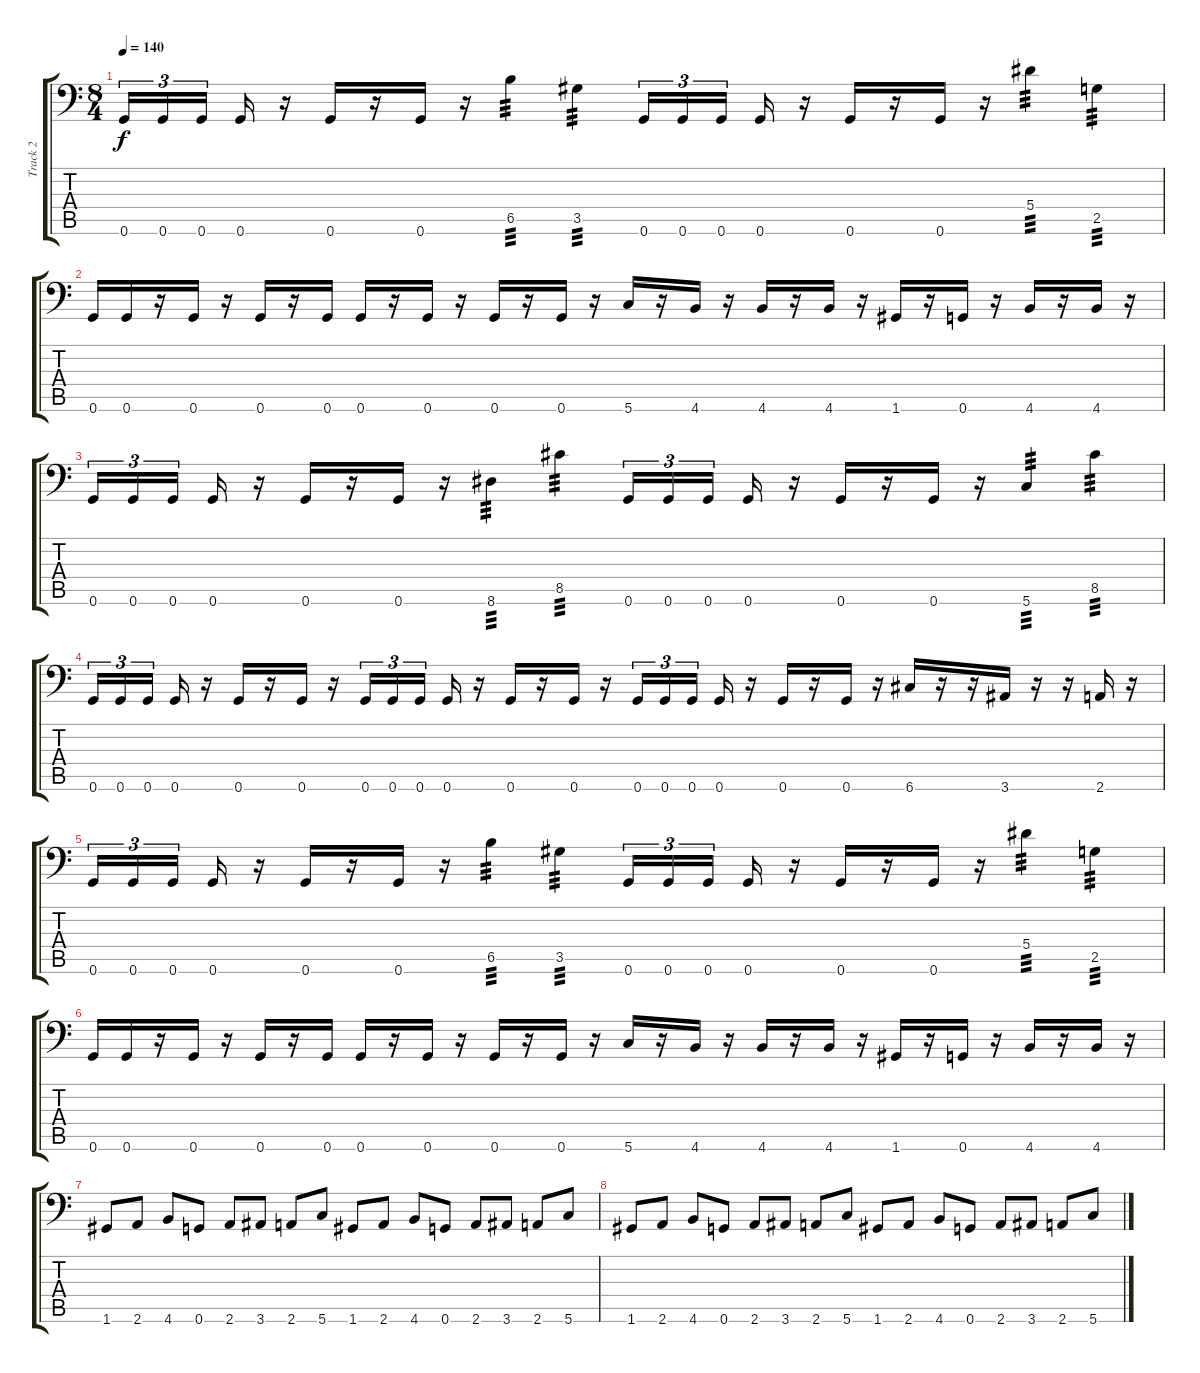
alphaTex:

\track ("Track 2" "Track 2") {instrument distortionguitar}
\staff {score tabs}
\tuning (C4 G3 Eb3 Bb2 F2 G1) {hide}
\ts (8 4)
\tempo 140
\clef f4
\ks c
0.6.16{tu (3 2) dy f} 0.6.16{tu (3 2)} 0.6.16{tu (3 2) beam splitsecondary} 0.6.16 r.16 0.6.16 r.16 0.6.16 r.16 6.5.4{tp 3} 3.5.4{tp 3} 0.6.16{tu (3 2)} 0.6.16{tu (3 2)} 0.6.16{tu (3 2) beam splitsecondary} 0.6.16 r.16 0.6.16 r.16 0.6.16 r.16 5.4.4{tp 3} 2.5.4{tp 3} |
0.6.16 0.6.16 r.16 0.6.16 r.16 0.6.16 r.16 0.6.16 0.6.16 r.16 0.6.16 r.16 0.6.16 r.16 0.6.16 r.16 5.6.16 r.16 4.6.16 r.16 4.6.16 r.16 4.6.16 r.16 1.6.16 r.16 0.6.16 r.16 4.6.16 r.16 4.6.16 r.16 |
0.6.16{tu (3 2)} 0.6.16{tu (3 2)} 0.6.16{tu (3 2) beam splitsecondary} 0.6.16 r.16 0.6.16 r.16 0.6.16 r.16 8.6.4{tp 3} 8.5.4{tp 3} 0.6.16{tu (3 2)} 0.6.16{tu (3 2)} 0.6.16{tu (3 2) beam splitsecondary} 0.6.16 r.16 0.6.16 r.16 0.6.16 r.16 5.6.4{tp 3} 8.5.4{tp 3} |
0.6.16{tu (3 2)} 0.6.16{tu (3 2)} 0.6.16{tu (3 2) beam splitsecondary} 0.6.16 r.16 0.6.16 r.16 0.6.16 r.16 0.6.16{tu (3 2)} 0.6.16{tu (3 2)} 0.6.16{tu (3 2) beam splitsecondary} 0.6.16 r.16 0.6.16 r.16 0.6.16 r.16 0.6.16{tu (3 2)} 0.6.16{tu (3 2)} 0.6.16{tu (3 2) beam splitsecondary} 0.6.16 r.16 0.6.16 r.16 0.6.16 r.16 6.6.16 r.16 r.16 3.6.16 r.16 r.16 2.6.16 r.16 |
0.6.16{tu (3 2)} 0.6.16{tu (3 2)} 0.6.16{tu (3 2) beam splitsecondary} 0.6.16 r.16 0.6.16 r.16 0.6.16 r.16 6.5.4{tp 3} 3.5.4{tp 3} 0.6.16{tu (3 2)} 0.6.16{tu (3 2)} 0.6.16{tu (3 2) beam splitsecondary} 0.6.16 r.16 0.6.16 r.16 0.6.16 r.16 5.4.4{tp 3} 2.5.4{tp 3} |
0.6.16 0.6.16 r.16 0.6.16 r.16 0.6.16 r.16 0.6.16 0.6.16 r.16 0.6.16 r.16 0.6.16 r.16 0.6.16 r.16 5.6.16 r.16 4.6.16 r.16 4.6.16 r.16 4.6.16 r.16 1.6.16 r.16 0.6.16 r.16 4.6.16 r.16 4.6.16 r.16 |
1.6.8 2.6.8 4.6.8 0.6.8 2.6.8 3.6.8 2.6.8 5.6.8 1.6.8 2.6.8 4.6.8 0.6.8 2.6.8 3.6.8 2.6.8 5.6.8 |
1.6.8 2.6.8 4.6.8 0.6.8 2.6.8 3.6.8 2.6.8 5.6.8 1.6.8 2.6.8 4.6.8 0.6.8 2.6.8 3.6.8 2.6.8 5.6.8
